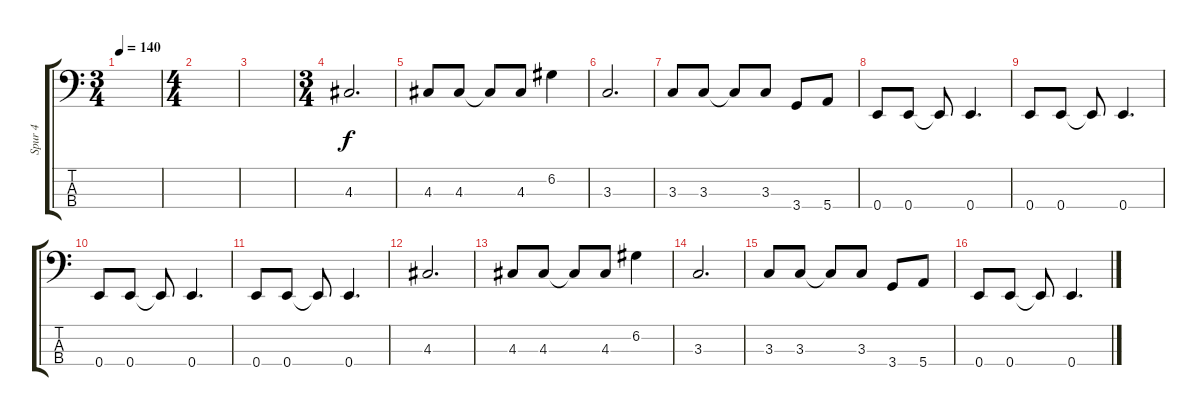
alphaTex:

\track ("Spur 4" "Spur 4") {instrument electricbassfinger}
\staff {score tabs}
\tuning (G2 D2 A1 E1) {hide}
\ts (3 4)
\tempo 140
\clef f4
\ks c
|
\ts (4 4)
|
|
\ts (3 4)
4.3.2{d} |
4.3.8 4.3.8 4.3{t}.8 4.3.8 6.2.4 |
3.3.2{d} |
3.3.8 3.3.8 3.3{t}.8 3.3.8 3.4.8 5.4.8 |
0.4.8 0.4.8 0.4{t}.8 0.4.4{d} |
0.4.8 0.4.8 0.4{t}.8 0.4.4{d} |
0.4.8 0.4.8 0.4{t}.8 0.4.4{d} |
0.4.8 0.4.8 0.4{t}.8 0.4.4{d} |
4.3.2{d} |
4.3.8 4.3.8 4.3{t}.8 4.3.8 6.2.4 |
3.3.2{d} |
3.3.8 3.3.8 3.3{t}.8 3.3.8 3.4.8 5.4.8 |
0.4.8 0.4.8 0.4{t}.8 0.4.4{d}
